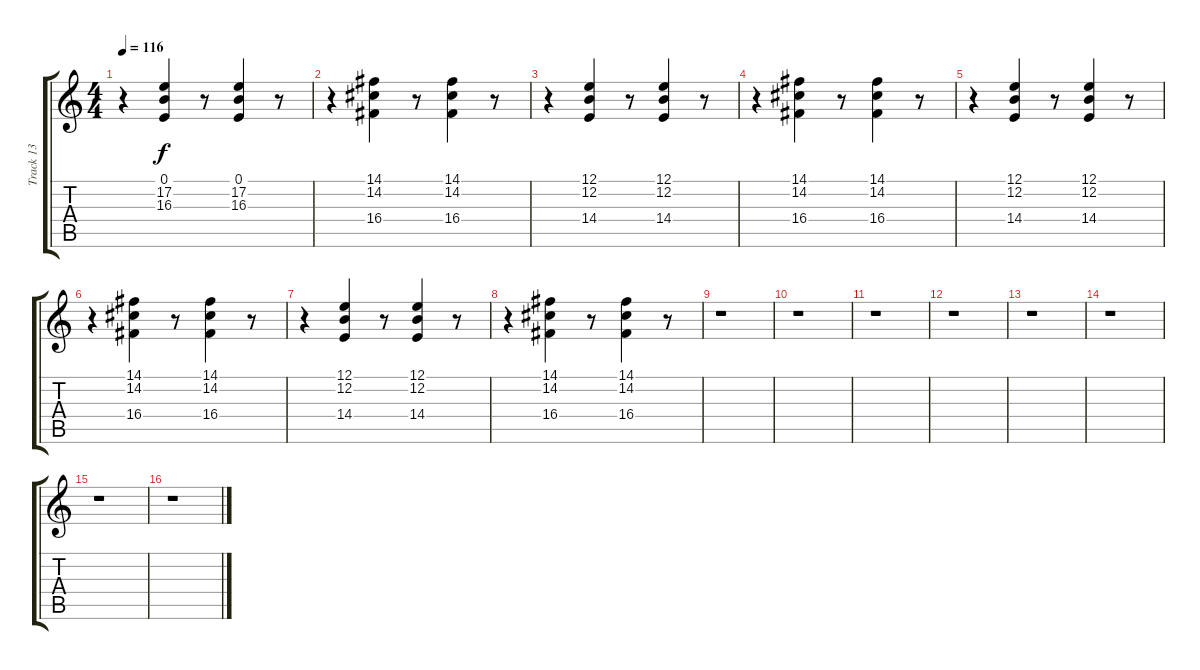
\track ("Track 13" "Track 13") {instrument choiraahs}
\staff {score tabs}
\tuning (E4 B3 G3 D3 A2 E2) {hide}
\ts (4 4)
\tempo 116
\clef g2
\ks c
r.4{dy f} (0.1 17.2 16.3).4 r.8 (0.1 17.2 16.3).4 r.8 |
r.4 (14.1 14.2 16.4).4 r.8 (14.1 14.2 16.4).4 r.8 |
r.4 (12.1 12.2 14.4).4 r.8 (12.1 12.2 14.4).4 r.8 |
r.4 (14.1 14.2 16.4).4 r.8 (14.1 14.2 16.4).4 r.8 |
r.4 (12.1 12.2 14.4).4 r.8 (12.1 12.2 14.4).4 r.8 |
r.4 (14.1 14.2 16.4).4 r.8 (14.1 14.2 16.4).4 r.8 |
r.4 (12.1 12.2 14.4).4 r.8 (12.1 12.2 14.4).4 r.8 |
r.4 (14.1 14.2 16.4).4 r.8 (14.1 14.2 16.4).4 r.8 |
r.1 |
r.1 |
r.1 |
r.1 |
r.1 |
r.1 |
r.1 |
r.1
